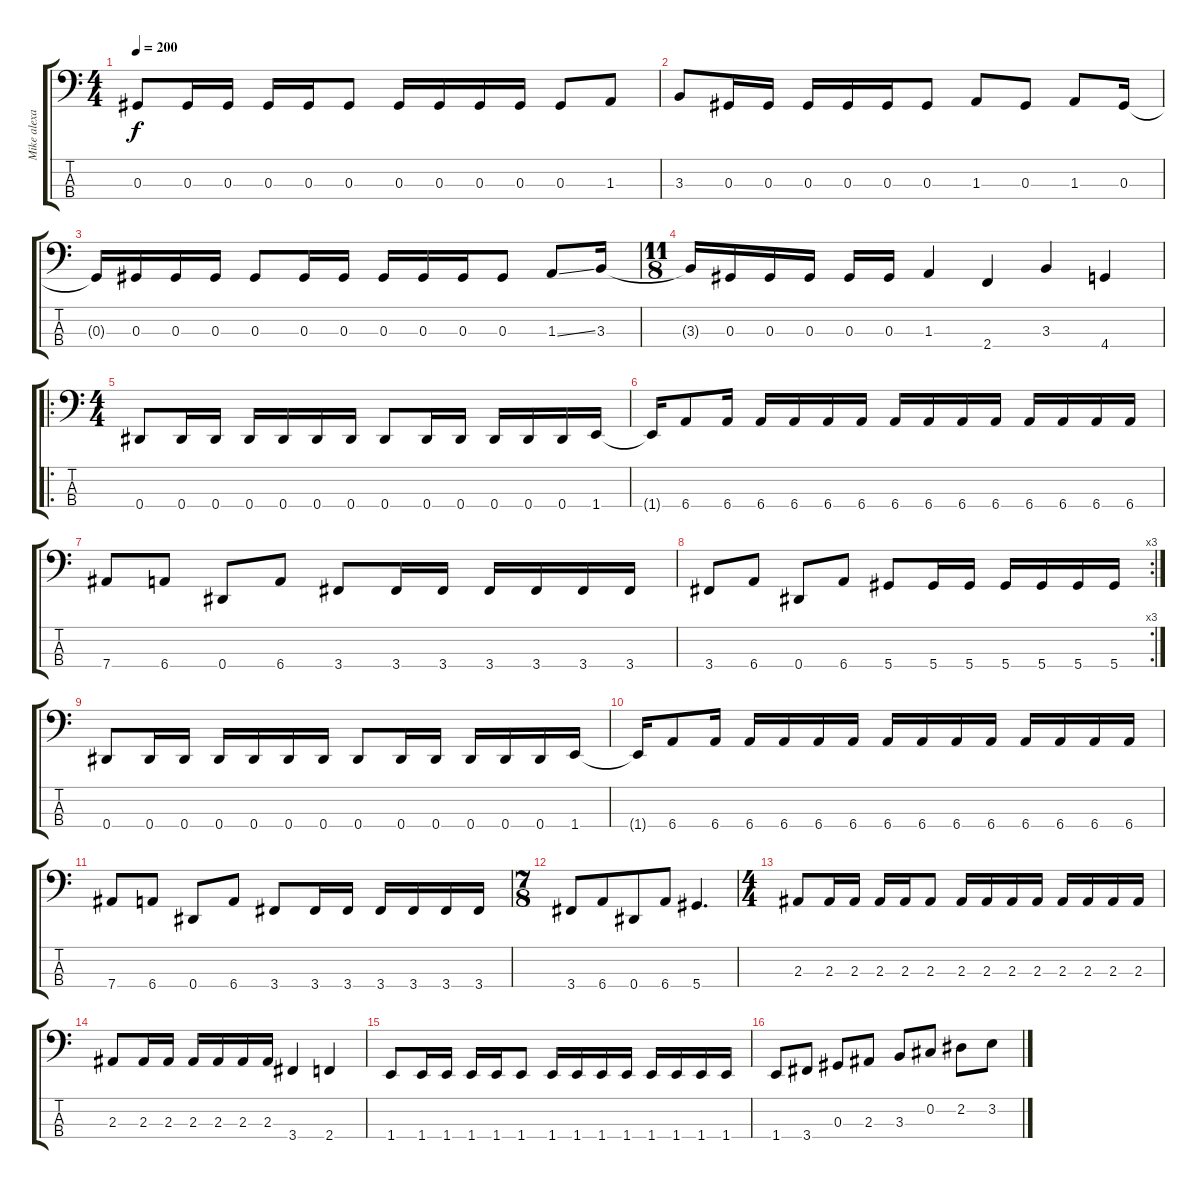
\track ("Mike alexander" "Mike alexa") {instrument distortionguitar}
\staff {score tabs}
\tuning (Gb2 Db2 Ab1 Eb1) {hide}
\ts (4 4)
\tempo 200
\clef f4
\ks c
0.3.8{dy f} 0.3.16 0.3.16 0.3.16 0.3.16 0.3.8 0.3.16 0.3.16 0.3.16 0.3.16 0.3.8 1.3.8 |
3.3.8 0.3.16 0.3.16 0.3.16 0.3.16 0.3.16 0.3.8 1.3.8 0.3.8 1.3.8 0.3.16 |
0.3{t}.16 0.3.16 0.3.16 0.3.16 0.3.8 0.3.16 0.3.16 0.3.16 0.3.16 0.3.16 0.3.8 1.3{ss}.8 3.3.16 |
\ts (11 8)
3.3{t}.16 0.3.16 0.3.16 0.3.16 0.3.16 0.3.16 1.3.4 2.4.4 3.3.4 4.4.4 |
\ro
\ts (4 4)
0.4.8 0.4.16 0.4.16 0.4.16 0.4.16 0.4.16 0.4.16 0.4.8 0.4.16 0.4.16 0.4.16 0.4.16 0.4.16 1.4.16 |
1.4{t}.16 6.4.8 6.4.16 6.4.16 6.4.16 6.4.16 6.4.16 6.4.16 6.4.16 6.4.16 6.4.16 6.4.16 6.4.16 6.4.16 6.4.16 |
7.4.8 6.4.8 0.4.8 6.4.8 3.4.8 3.4.16 3.4.16 3.4.16 3.4.16 3.4.16 3.4.16 |
\rc 3
3.4.8 6.4.8 0.4.8 6.4.8 5.4.8 5.4.16 5.4.16 5.4.16 5.4.16 5.4.16 5.4.16 |
0.4.8 0.4.16 0.4.16 0.4.16 0.4.16 0.4.16 0.4.16 0.4.8 0.4.16 0.4.16 0.4.16 0.4.16 0.4.16 1.4.16 |
1.4{t}.16 6.4.8 6.4.16 6.4.16 6.4.16 6.4.16 6.4.16 6.4.16 6.4.16 6.4.16 6.4.16 6.4.16 6.4.16 6.4.16 6.4.16 |
7.4.8 6.4.8 0.4.8 6.4.8 3.4.8 3.4.16 3.4.16 3.4.16 3.4.16 3.4.16 3.4.16 |
\ts (7 8)
3.4.8 6.4.8 0.4.8 6.4.8 5.4.4{d} |
\ts (4 4)
2.3.8 2.3.16 2.3.16 2.3.16 2.3.16 2.3.8 2.3.16 2.3.16 2.3.16 2.3.16 2.3.16 2.3.16 2.3.16 2.3.16 |
2.3.8 2.3.16 2.3.16 2.3.16 2.3.16 2.3.16 2.3.16 3.4.4 2.4.4 |
1.4.8 1.4.16 1.4.16 1.4.16 1.4.16 1.4.8 1.4.16 1.4.16 1.4.16 1.4.16 1.4.16 1.4.16 1.4.16 1.4.16 |
1.4.8 3.4.8 0.3.8 2.3.8 3.3.8 0.2.8 2.2.8 3.2.8
